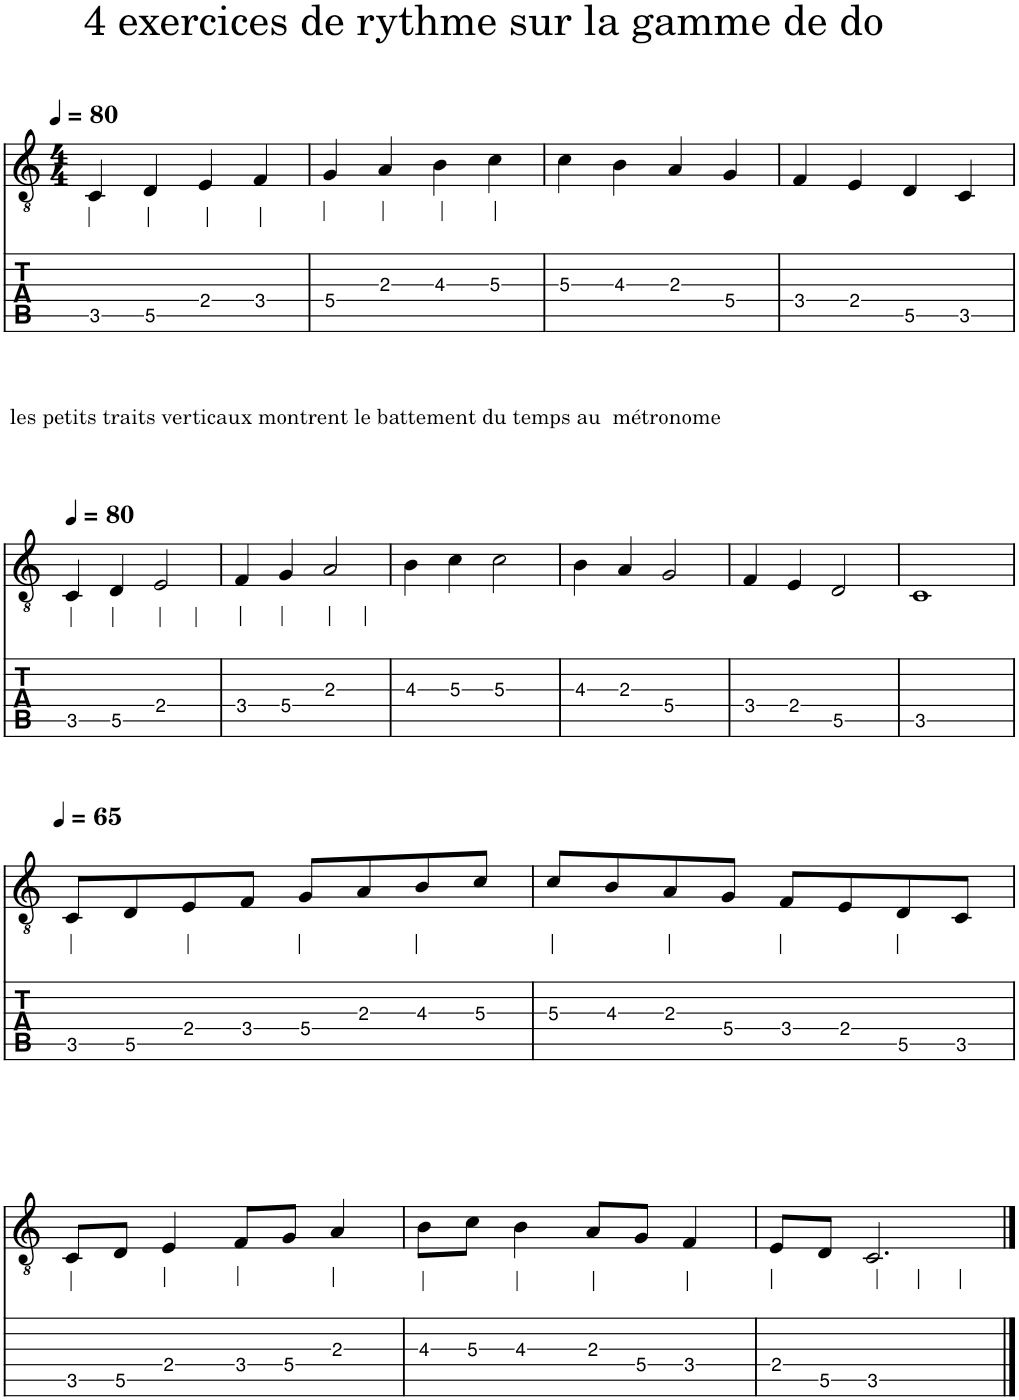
**kern	**kern
*part1	*part1
*staff2	*staff1
*I"Guitare Classique	*
*I'Guit.	*
*stria6	*
*	*clefGv2
*k[]	*k[]
*M4/4	*M4/4
*MM80	*MM80
=1	=1
!	!LO:TX:b:i:t=|&nbsp;       |       &nbsp;|      &nbsp;|
4C	4C/
4D	4D/
4E	4E/
4F	4F/
=2	=2
!	!LO:TX:b:i:t=|&nbsp;       |       &nbsp;|      &nbsp;|
4G	4G/
4A	4A/
4B	4B\
4c	4c\
=3	=3
4c	4c\
4B	4B\
4A	4A/
4G	4G/
=4	=4
4F	4F/
4E	4E/
4D	4D/
4C	4C/
!!LO:LB:g=z
=1	=1
*stria6	*
*	*MM80
!	!LO:TX:b:i:t=|     |&nbsp;     |   &nbsp;|
4C	4C/
4D	4D/
2E	2E/
=2	=2
!	!LO:TX:b:i:t=|     |&nbsp;     |   &nbsp;|
4F	4F/
4G	4G/
2A	2A/
=3	=3
4B	4B\
4c	4c\
2c	2c\
=4	=4
4B	4B\
4A	4A/
2G	2G/
=5	=5
4F	4F/
4E	4E/
2D	2D/
=6	=6
1C	1C
!!LO:LB:g=z
=1	=1
*stria6	*
*	*MM65
!	!LO:TX:b:i:t=|                  |                 |                  |
8CL	8C/L
8DJ	8D/
8EL	8E/
8FJ	8F/J
8GL	8G/L
8AJ	8A/
8BL	8B/
8cJ	8c/J
=2	=2
!	!LO:TX:b:i:t=|                  |                 |                  |
8cL	8c/L
8BJ	8B/
8AL	8A/
8GJ	8G/J
8FL	8F/L
8EJ	8E/
8DL	8D/
8CJ	8C/J
!!LO:LB:g=z
=1	=1
*stria6	*
!	!LO:TX:b:i:t=|
8CL	8C/L
8DJ	8D/J
!	!LO:TX:b:i:t=|
4E	4E/
!	!LO:TX:b:i:t=|
8FL	8F/L
8GJ	8G/J
!	!LO:TX:b:i:t=|
4A	4A/
=2	=2
!	!LO:TX:b:i:t=|              |           |              |
8BL	8B\L
8cJ	8c\J
4B	4B\
8AL	8A/L
8GJ	8G/J
4F	4F/
=3	=3
!	!LO:TX:b:i:t=|                |     |     |
8EL	8E/L
8DJ	8D/J
2.C	2.C/
==	==
*-	*-
